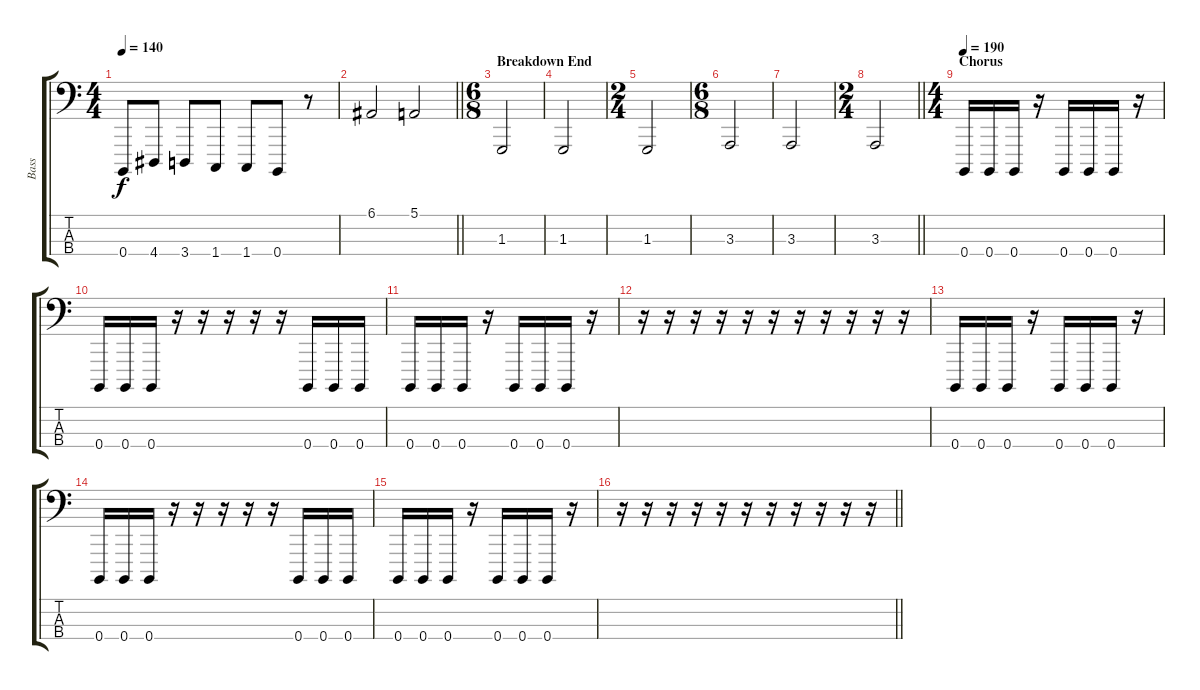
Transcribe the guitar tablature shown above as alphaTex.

\track ("Bass" "Bass") {solo instrument brightacousticpiano}
\staff {score tabs}
\tuning (E2 B1 Gb1 B0) {hide}
\ts (4 4)
\tempo 140
\clef f4
\ks c
0.4.8{dy f} 4.4.8 3.4.8 1.4.8 1.4.8 0.4.8 r.8 |
\barLineRight lightlight
6.1.2 5.1.2 |
\ts (6 8)
\section ("" "Breakdown End")
1.3.2 |
1.3.2 |
\ts (2 4)
1.3.2 |
\ts (6 8)
3.3.2 |
3.3.2 |
\ts (2 4)
\barLineRight lightlight
3.3.2 |
\ts (4 4)
\section ("" "Chorus")
\tempo 190
0.4.16 0.4.16 0.4.16 r.16 0.4.16 0.4.16 0.4.16 r.16 |
0.4.16 0.4.16 0.4.16 r.16 r.16 r.16 r.16 r.16 0.4.16 0.4.16 0.4.16 |
0.4.16 0.4.16 0.4.16 r.16 0.4.16 0.4.16 0.4.16 r.16 |
r.16 r.16 r.16 r.16 r.16 r.16 r.16 r.16 r.16 r.16 r.16 |
0.4.16 0.4.16 0.4.16 r.16 0.4.16 0.4.16 0.4.16 r.16 |
0.4.16 0.4.16 0.4.16 r.16 r.16 r.16 r.16 r.16 0.4.16 0.4.16 0.4.16 |
0.4.16 0.4.16 0.4.16 r.16 0.4.16 0.4.16 0.4.16 r.16 |
\barLineRight lightlight
r.16 r.16 r.16 r.16 r.16 r.16 r.16 r.16 r.16 r.16 r.16
